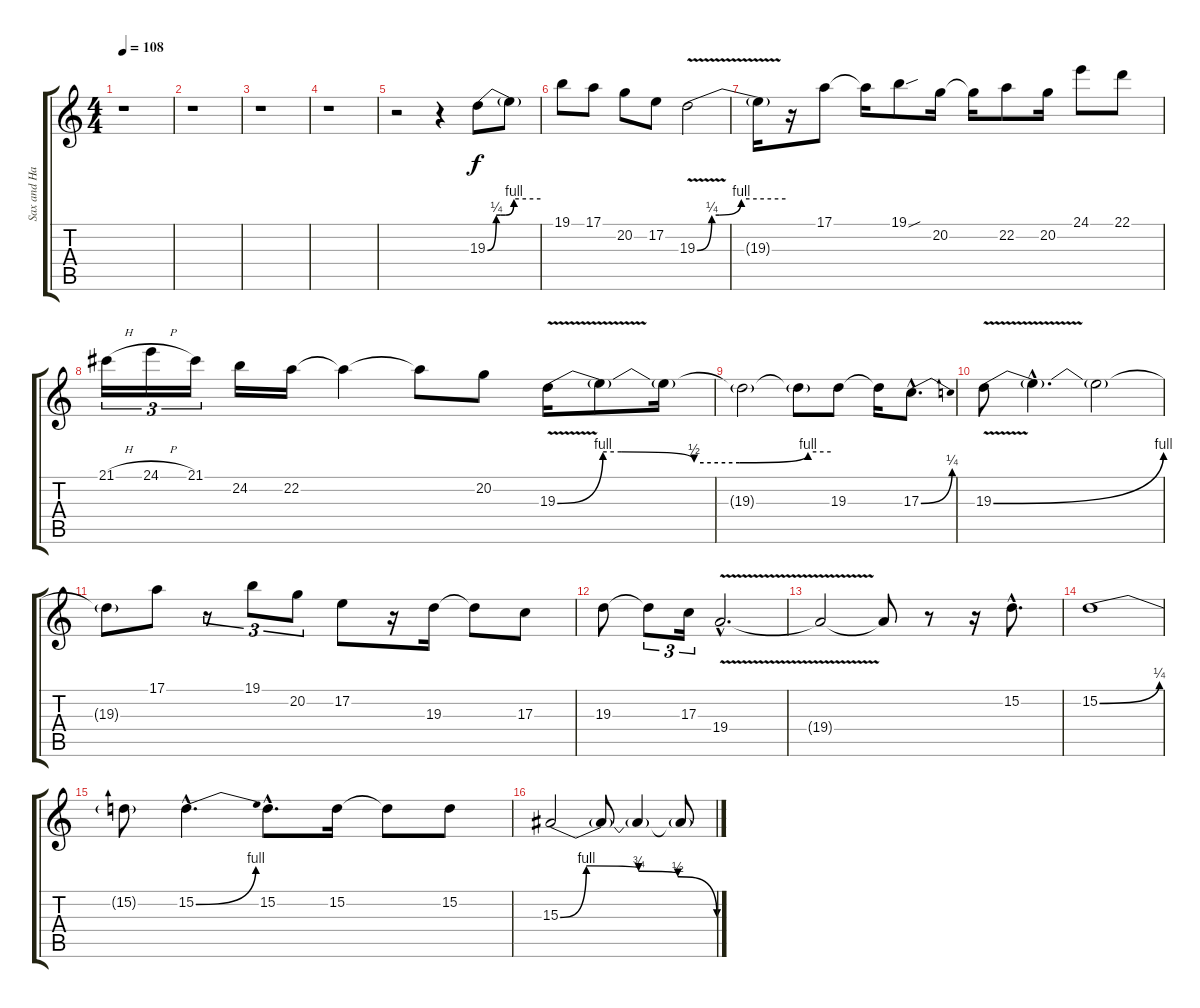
\track ("Sax and Harmonica Solos" "Sax and Ha") {instrument tenorsax}
\staff {score tabs}
\tuning (E4 B3 G3 D3 A2 E2) {hide}
\ts (4 4)
\tempo 108
\clef g2
\ks c
r.1{dy f} |
r.1 |
r.1 |
r.1 |
r.2 r.4 19.3{be (custom 0 0 10 1 15 1 20 1 30 4 60 4)}.8{instrument harmonica} 19.3{t}.8 |
19.1.8 17.1.8 20.2.8 17.2.8 19.3{be (custom 0 0 10 1 15 1 30 4 60 4) v}.2 |
19.3{t}.16 r.16 17.1.8 17.1{t}.16 19.1{sou}.8 20.2.16 20.2{t}.16 22.2.8 20.2.16 24.1.8 22.1.8 |
21.1{h}.16{tu (3 2)} 24.1{h}.16{tu (3 2)} 21.1.16{tu (3 2)} 24.2.16 22.2.16 22.2{t}.4 22.2{t}.8 20.2.8 19.3{be (custom 0 0 10 4 14 4 30 2 40 2 55 4 60 4) v}.16 19.3{t}.8 19.3{t}.16 |
19.3{t}.2 19.3{t}.8 19.3.8 19.3{t}.16 17.3{be (bend 0 0 60 1) hac}.8{d} |
19.3{be (bend 0 0 60 4) v}.8 19.3{hac t}.4{d} 19.3{t}.2 |
19.3{t}.8 17.1.8 r.8{tu (3 2)} 19.1.8{tu (3 2)} 20.2.8{tu (3 2)} 17.2.8 r.16 19.3.16 19.3{t}.8 17.3.8 |
19.3.8 19.3{t}.8{tu (3 2)} 17.3.16{tu (3 2)} 19.4{v hac}.2{d} |
19.4{t}.2 19.4{t}.8 r.8 r.16 15.2{hac}.8{d} |
15.2{be (bend 0 0 60 1)}.1 |
15.2{t}.8 15.2{be (bend 0 0 60 4) hac}.4{d} 15.2{hac}.8{d} 15.2.16 15.2{t}.8 15.2.8 |
15.3{be (custom 0 0 10 4 30 3 45 2 60 0)}.2 15.3{t}.8 15.3{t}.4 15.3{t}.8
